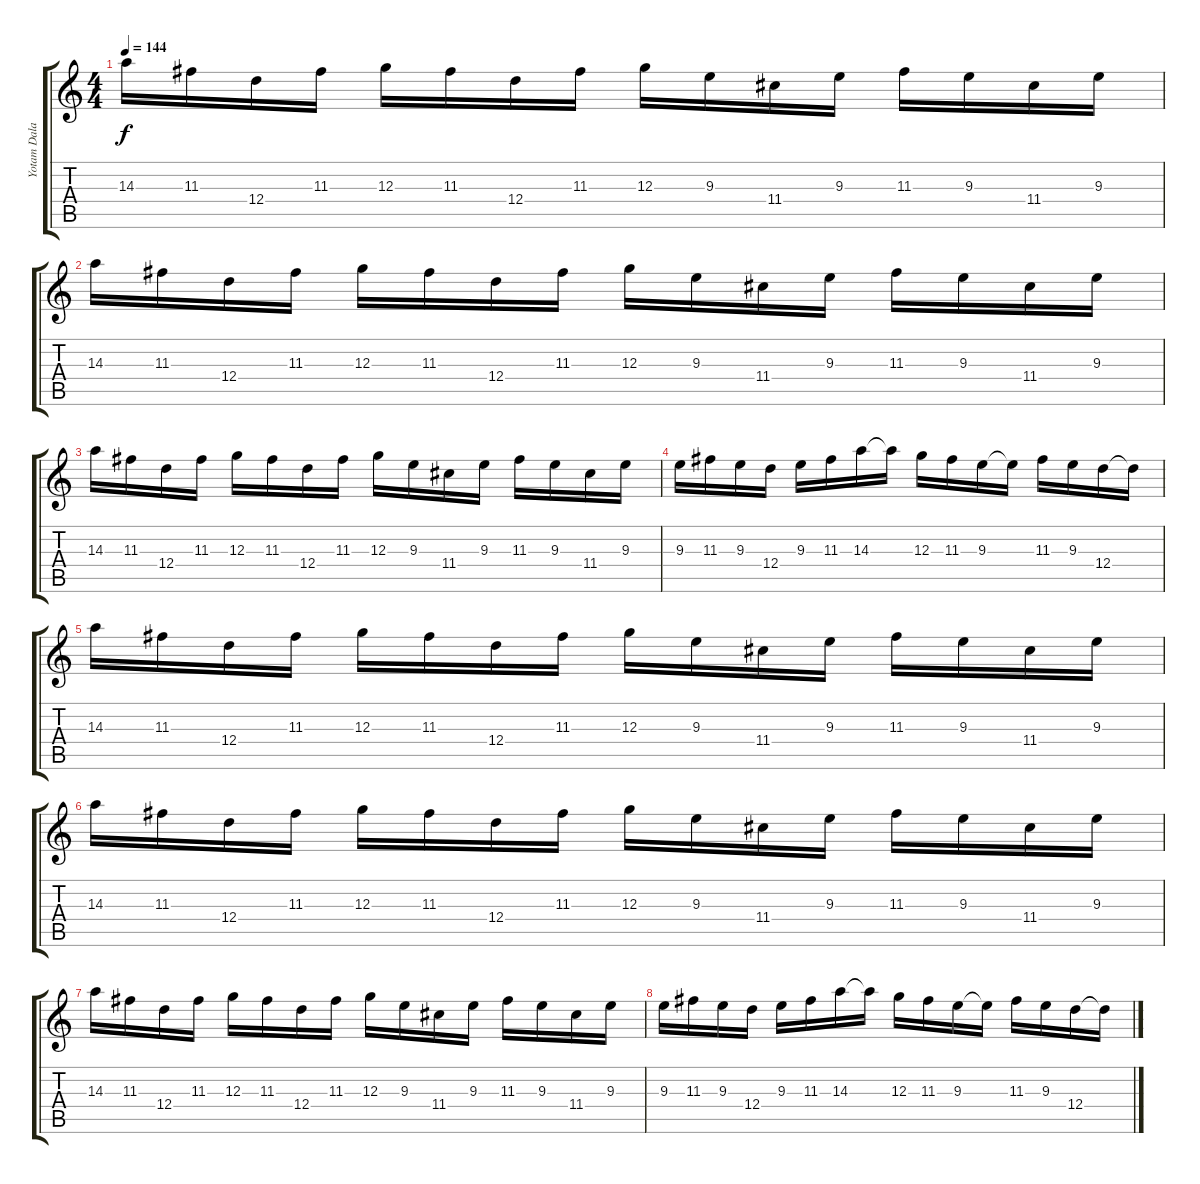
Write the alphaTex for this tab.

\track ("Yotam Dalal" "Yotam Dala") {instrument overdrivenguitar}
\staff {score tabs}
\tuning (E4 B3 G3 D3 A2 E2) {hide}
\ts (4 4)
\tempo 144
\clef g2
\ks c
14.3.16{dy f instrument overdrivenguitar} 11.3.16 12.4.16 11.3.16 12.3.16 11.3.16 12.4.16 11.3.16 12.3.16 9.3.16 11.4.16 9.3.16 11.3.16 9.3.16 11.4.16 9.3.16 |
14.3.16 11.3.16 12.4.16 11.3.16 12.3.16 11.3.16 12.4.16 11.3.16 12.3.16 9.3.16 11.4.16 9.3.16 11.3.16 9.3.16 11.4.16 9.3.16 |
14.3.16 11.3.16 12.4.16 11.3.16 12.3.16 11.3.16 12.4.16 11.3.16 12.3.16 9.3.16 11.4.16 9.3.16 11.3.16 9.3.16 11.4.16 9.3.16 |
9.3.16 11.3.16 9.3.16 12.4.16 9.3.16 11.3.16 14.3.16 14.3{t}.16 12.3.16 11.3.16 9.3.16 9.3{t}.16 11.3.16 9.3.16 12.4.16 12.4{t}.16 |
14.3.16 11.3.16 12.4.16 11.3.16 12.3.16 11.3.16 12.4.16 11.3.16 12.3.16 9.3.16 11.4.16 9.3.16 11.3.16 9.3.16 11.4.16 9.3.16 |
14.3.16 11.3.16 12.4.16 11.3.16 12.3.16 11.3.16 12.4.16 11.3.16 12.3.16 9.3.16 11.4.16 9.3.16 11.3.16 9.3.16 11.4.16 9.3.16 |
14.3.16 11.3.16 12.4.16 11.3.16 12.3.16 11.3.16 12.4.16 11.3.16 12.3.16 9.3.16 11.4.16 9.3.16 11.3.16 9.3.16 11.4.16 9.3.16 |
9.3.16 11.3.16 9.3.16 12.4.16 9.3.16 11.3.16 14.3.16 14.3{t}.16 12.3.16 11.3.16 9.3.16 9.3{t}.16 11.3.16 9.3.16 12.4.16 12.4{t}.16
